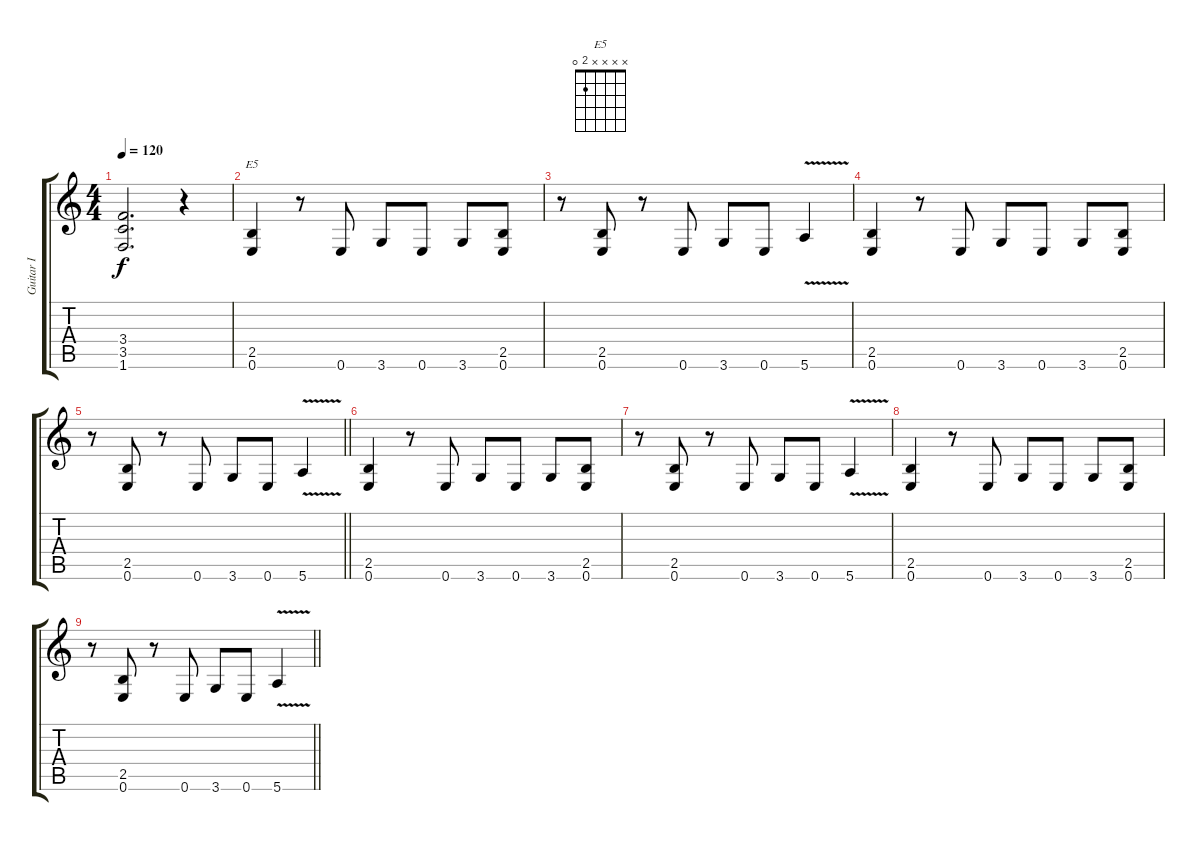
\track ("Guitar I" "Guitar I") {instrument distortionguitar}
\staff {score tabs}
\tuning (E4 B3 G3 D3 A2 E2) {hide}
\chord ("E5" x x x x 2 0)
\ts (4 4)
\tempo 120
\clef g2
\ks c
(3.4{t} 3.5{t} 1.6{t}).2{d dy f} r.4 |
(2.5 0.6).4{ch "E5"} r.8 0.6.8 3.6.8 0.6.8 3.6.8 (2.5 0.6).8 |
r.8 (2.5 0.6).8 r.8 0.6.8 3.6.8 0.6.8 5.6{v}.4 |
(2.5 0.6).4 r.8 0.6.8 3.6.8 0.6.8 3.6.8 (2.5 0.6).8 |
\barLineRight lightlight
r.8 (2.5 0.6).8 r.8 0.6.8 3.6.8 0.6.8 5.6{v}.4 |
(2.5 0.6).4 r.8 0.6.8 3.6.8 0.6.8 3.6.8 (2.5 0.6).8 |
r.8 (2.5 0.6).8 r.8 0.6.8 3.6.8 0.6.8 5.6{v}.4 |
(2.5 0.6).4 r.8 0.6.8 3.6.8 0.6.8 3.6.8 (2.5 0.6).8 |
\barLineRight lightlight
r.8 (2.5 0.6).8 r.8 0.6.8 3.6.8 0.6.8 5.6{v}.4
